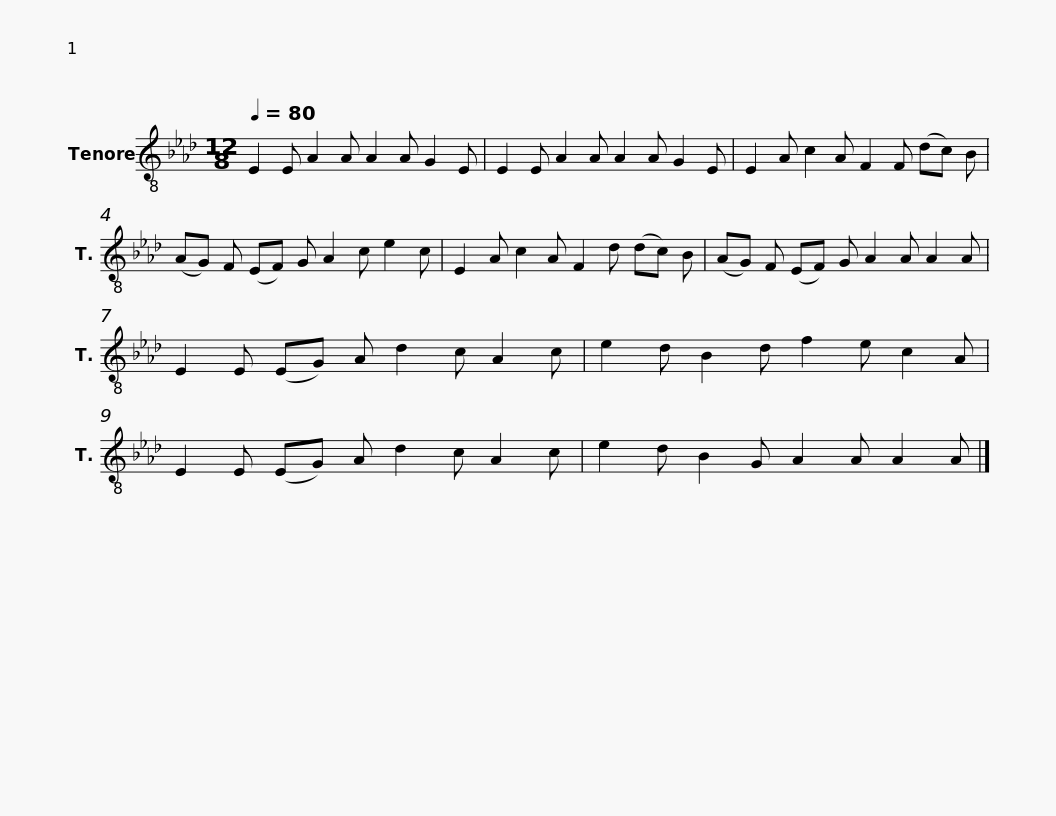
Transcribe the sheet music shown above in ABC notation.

X:1
L:1/8
Q:1/4=80
M:12/8
I:linebreak $
K:Ab
V:1 treble-8
V:1
 E2 E A2 A A2 A G2 E | E2 E A2 A A2 A G2 E |$ E2 A c2 A F2 F (dc) B | (AG) F (EF) G A2 c e2 c |$ E2 A c2 A F2 d (dc) B | %5
 (AG) F (EF) G A2 A A2 A |$ E2 E (EG) A d2 c A2 c | e2 d B2 d f2 e c2 A |$ E2 E (EG) A d2 c A2 c | e2 d B2 G A2 A A2 A |] %10
